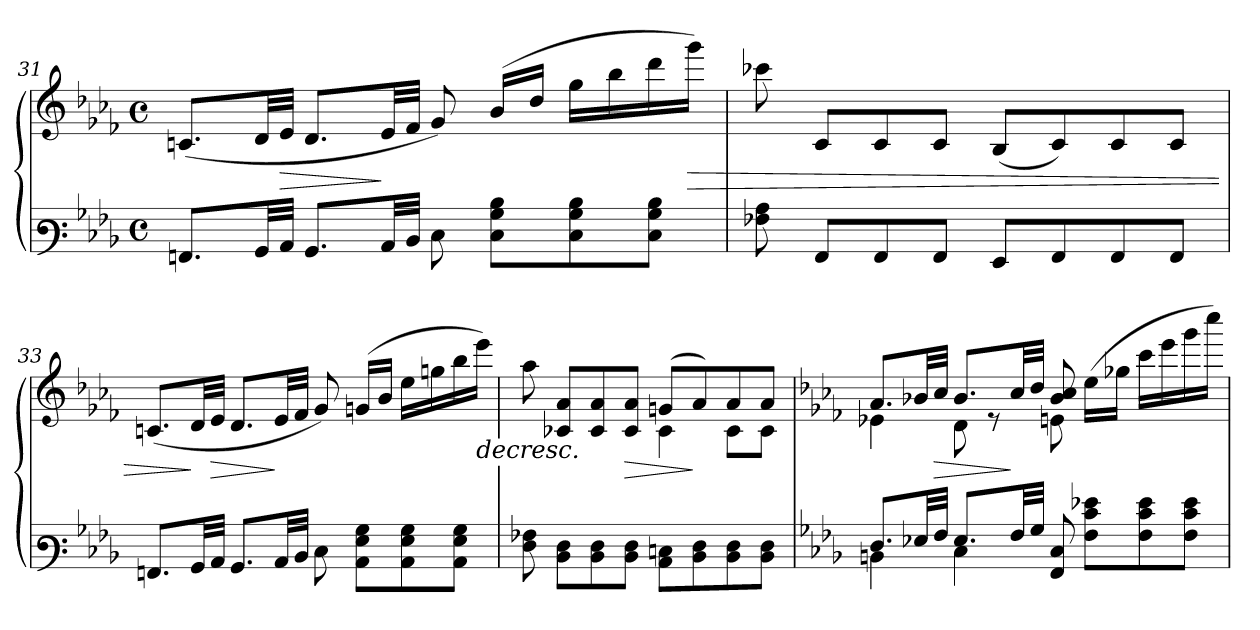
**kern	**kern	**dynam
*part1	*part1	*part1
*staff2	*staff1	*staff1/2
*clefF3	*clefG3	*
*k[b-e-a-d-]	*k[b-e-a-d-]	*
*M4/4	*M4/4	*
*met(c)	*met(c)	*
=31	=31	=31
8.AAn/L	(<8.An/L	.
32BB-/KK	32B-/KK	]
!	!	!LO:HP:b
32C/Jkk	32c/Jkk	>
8.BB-/L	8.B-/L	.
32C/KK	32c/KK	]
32D-/Jkk	32d-/Jkk	.
8E-\	8e-/)	.
8E-\ 8B-\ 8d-\L	(>16g/LL	.
.	16b-/JJ	.
8E-\ 8B-\ 8d-\	16ee-\LL	.
.	16gg\	.
8E-\ 8B-\ 8d-\J	16bb-\	.
!	!	!LO:HP:b
.	16eee-\JJ)	>
!!LO:LB:g=z
=32	=32	=32
8A-X\ 8c\	8aa-X\	.
8AA-/L	8A-/L	.
8AA-/	8A-/	.
8AA-/J	8A-/J	.
8GG/L	(<8G/L	.
8AA-/	8A-/)	.
8AA-/	8A-/	.
8AA-/J	8A-/J	.
=33	=33	=33
8.AAn/L	(<8.An/L	.
32BB-/KK	32B-/KK	]
!	!	!LO:HP:b
32C/Jkk	32c/Jkk	>
8.BB-/L	8.B-/L	.
32C/KK	32c/KK	]
32D-/Jkk	32d-/Jkk	.
8E-\	8e-/)	.
8C\ 8G\ 8B-\L	(>16en/LL	.
.	16g/JJ	.
8C\ 8G\ 8B-\	16cc\LL	.
.	16een\	.
8C\ 8G\ 8B-\J	16gg\	.
!	!	!LO:HP:b
.	16ccc\JJ)	>
=34	=34	=34
*	*^	*
8F\ 8A-X\	8ff\	2ryy	.
8D-\ 8F\L	8A-X/ 8f/L	.	.
8D-\ 8F\	8A-/ 8f/	.	.
!	!	!	!LO:HP:b
8D-\ 8F\J	8A-/ 8f/J	.	>
8C\ 8En\L	(>8en/L	4A-\	.
8D-\ 8F\	8f/)	.	]
8D-\ 8F\	8f/	8A-\L	.
8D-\ 8F\J	8f/J	8A-\J	.
!!LO:PB:g=z	!!
=35	=35	=35	=35
*k[b-e-a-d-]	*k[b-e-a-d-]	*	*
*^	*	*	*
8.F/L	4Dn\	8.f/L	4c-X\	.
32G-X/KK	.	32g-X/KK	.	.
!	!	!	!	!LO:HP:b
32A-/Jkk	.	32a-/Jkk	.	>
8.G-/L	4E-\	8.g-/L	8B-\	.
.	.	.	8rB	.
32A-/LL	.	32a-/LL	.	]
32B-/JJJ	.	32b-/JJJ	.	.
8AA-/ 8E-/	2ryy	8g-/ 8a-/	8cn\	.
8A-\ 8e-\ 8g-X\L	.	4.ryy	(>16cc\LL	.
.	.	.	16ee-X\JJ	.
8A-\ 8e-\ 8g-\	.	.	16aa-\LL	.
.	.	.	16ccc\	.
8A-\ 8e-\ 8g-\J	.	.	16eee-\	.
.	.	.	16aaa-\JJ)	.
*v	*v	*	*	*
*	*v	*v	*
=	=	=
*-	*-	*-
